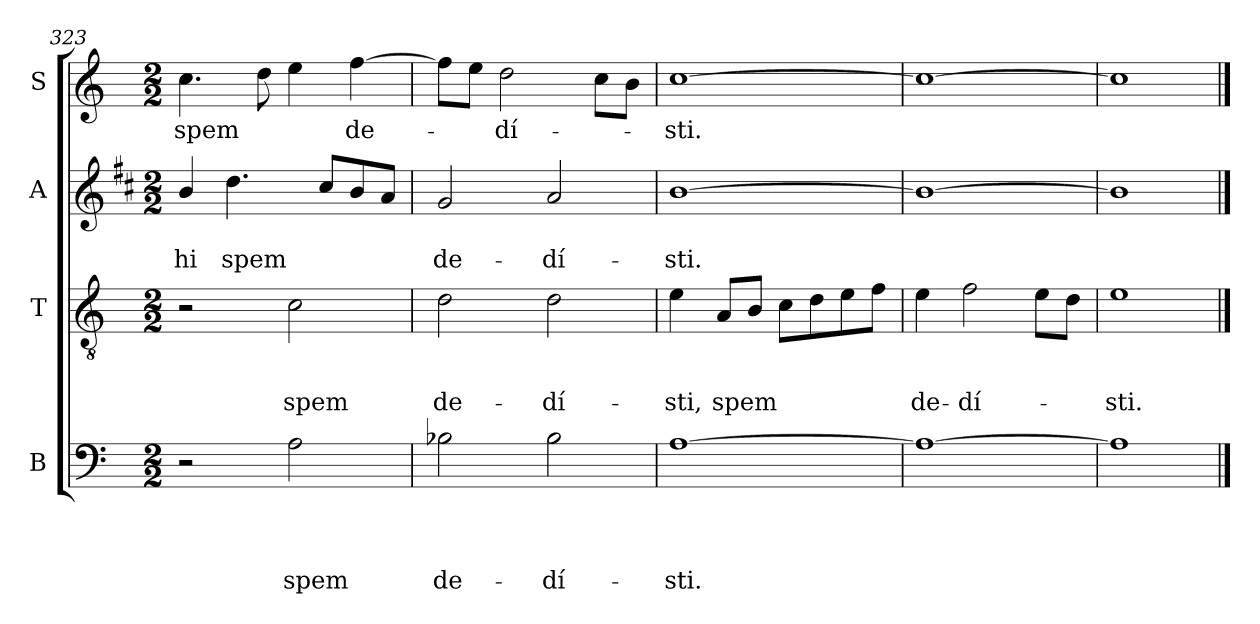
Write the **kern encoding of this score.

**kern	**text	**text	**text	**text	**kern	**text	**text	**text	**kern	**text	**text	**kern	**text
*part4	*part4	*part4	*part4	*part4	*part3	*part3	*part3	*part3	*part2	*part2	*part2	*part1	*part1
*staff4	*staff4	*staff4	*staff4	*staff4	*staff3	*staff3	*staff3	*staff3	*staff2	*staff2	*staff2	*staff1	*staff1
*I"B	*	*	*	*	*I"T	*	*	*	*I"A	*	*	*I"S	*
*clefF4	*	*	*	*	*clefGv2	*	*	*	*clefG2	*	*	*clefG2	*
*	*	*	*	*	*	*	*	*	*ITrd1c2	*	*	*	*
*k[]	*	*	*	*	*k[]	*	*	*	*k[]	*	*	*k[]	*
*C:	*	*	*	*	*C:	*	*	*	*C:	*	*	*C:	*
*M2/2	*	*	*	*	*M2/2	*	*	*	*M2/2	*	*	*M2/2	*
=323	=323	=323	=323	=323	=323	=323	=323	=323	=323	=323	=323	=323	=323
!	!	!	!	!	!	!	!	!	!	!	!LO:LY:b	!	!LO:LY:b
2r	.	.	.	.	2r	.	.	.	4a/	.	-hi	4.cc\	spem
!	!	!	!	!	!	!	!	!	!	!	!LO:LY:b	!	!
.	.	.	.	.	.	.	.	.	4.cc\	.	spem	.	.
.	.	.	.	.	.	.	.	.	.	.	.	8dd\	.
!	!	!	!	!LO:LY:b	!	!	!	!LO:LY:b	!	!	!	!	!
2A\	.	.	.	spem	2c\	.	.	spem	.	.	.	4ee\	.
.	.	.	.	.	.	.	.	.	8b/L	.	.	.	.
!	!	!	!	!	!	!	!	!	!	!	!	!	!LO:LY:b
.	.	.	.	.	.	.	.	.	8a/	.	.	[4ff\	de-
.	.	.	.	.	.	.	.	.	8g/J	.	.	.	.
=324	=324	=324	=324	=324	=324	=324	=324	=324	=324	=324	=324	=324	=324
!	!	!	!	!LO:LY:b	!	!	!	!LO:LY:b	!	!	!LO:LY:b	!	!
2B-X\	.	.	.	de-	2d\	.	.	de-	2f/	.	de-	8ff\L]	.
.	.	.	.	.	.	.	.	.	.	.	.	8ee\J	.
!	!	!	!	!	!	!	!	!	!	!	!	!	!LO:LY:b
.	.	.	.	.	.	.	.	.	.	.	.	2dd\	-dí-
!	!	!	!	!LO:LY:b	!	!	!	!LO:LY:b	!	!	!LO:LY:b	!	!
2B-\	.	.	.	-dí-	2d\	.	.	-dí-	2g/	.	-dí-	.	.
.	.	.	.	.	.	.	.	.	.	.	.	8cc\L	.
.	.	.	.	.	.	.	.	.	.	.	.	8b\J	.
=325	=325	=325	=325	=325	=325	=325	=325	=325	=325	=325	=325	=325	=325
!	!	!	!	!LO:LY:b	!	!	!	!LO:LY:b	!	!	!LO:LY:b	!	!LO:LY:b
[1A	.	.	.	-sti.	4e\	.	.	-sti,	[1a	.	-sti.	[1cc	-sti.
!	!	!	!	!	!	!	!	!LO:LY:b	!	!	!	!	!
.	.	.	.	.	8A/L	.	.	spem	.	.	.	.	.
.	.	.	.	.	8B/J	.	.	.	.	.	.	.	.
.	.	.	.	.	8c\L	.	.	.	.	.	.	.	.
.	.	.	.	.	8d\	.	.	.	.	.	.	.	.
.	.	.	.	.	8e\	.	.	.	.	.	.	.	.
.	.	.	.	.	8f\J	.	.	.	.	.	.	.	.
!!LO:LB:g=z
=326	=326	=326	=326	=326	=326	=326	=326	=326	=326	=326	=326	=326	=326
!	!	!	!	!	!	!	!	!LO:LY:b	!	!	!	!	!
1A_	.	.	.	.	4e\	.	.	de-	1a_	.	.	1cc_	.
!	!	!	!	!	!	!	!	!LO:LY:b	!	!	!	!	!
.	.	.	.	.	2f\	.	.	-dí-	.	.	.	.	.
.	.	.	.	.	8e\L	.	.	.	.	.	.	.	.
.	.	.	.	.	8d\J	.	.	.	.	.	.	.	.
=327	=327	=327	=327	=327	=327	=327	=327	=327	=327	=327	=327	=327	=327
!	!	!	!	!	!	!	!	!LO:LY:b	!	!	!	!	!
1A]	.	.	.	.	1e	.	.	-sti.	1a]	.	.	1cc]	.
==	==	==	==	==	==	==	==	==	==	==	==	==	==
*-	*-	*-	*-	*-	*-	*-	*-	*-	*-	*-	*-	*-	*-
